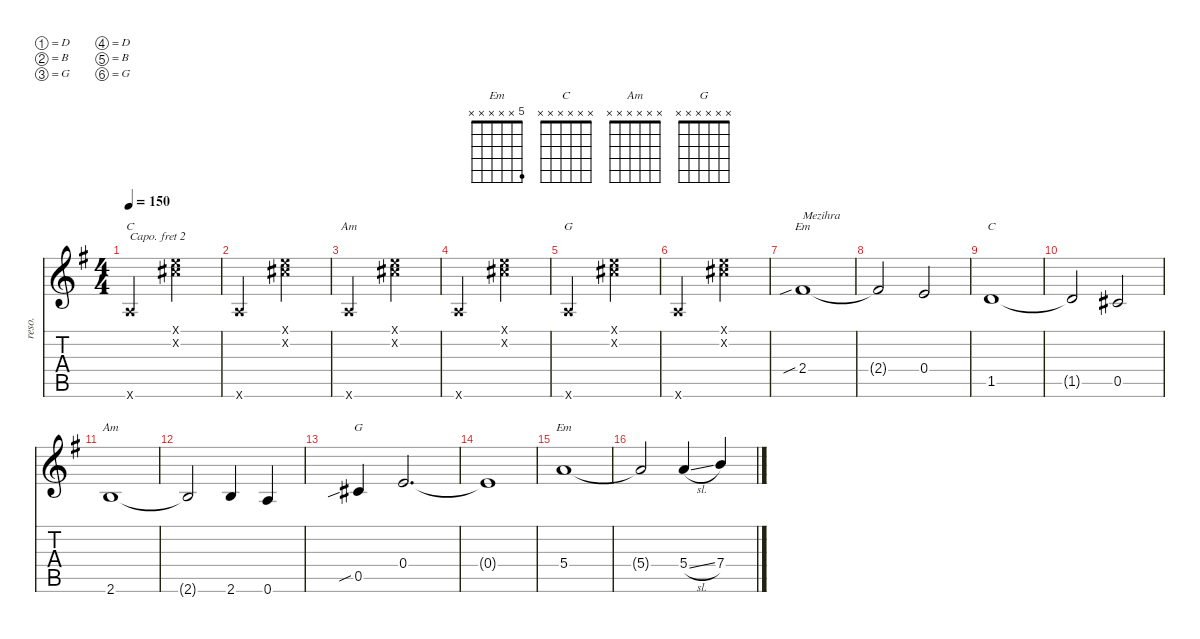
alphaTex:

\defaultSystemsLayout 4
\hideDynamics
\bracketExtendMode nobrackets
\track ("Resonator" "reso.") {instrument acousticguitarsteel}
\staff {score tabs}
\capo 2
\tuning (D4 B3 G3 D3 B2 G2)
\chord ("Em" 2 x x x x x) {showfingering false}
\chord ("C" x 1 x x x x) {showfingering false}
\chord ("Am" x x 2 x x x) {showfingering false}
\chord ("G" x x 4 x x x) {showfingering false}
\chord ("Em" 5 x x x x x) {showfingering false}
\chord ("C" x x x x x x)
\chord ("G" x x x x x x)
\chord ("Am" x x x x x x)
\ts (4 4)
\tempo 150
\clef g2
\ks g
0.6{x acc forcenatural}.2{ch "C" dy mf beam Up} (0.2{x acc #} 0.1{x acc forcenatural}).2{beam Down} |
0.6{x acc forcenatural}.2{beam Up} (0.2{x acc #} 0.1{x acc forcenatural}).2{beam Down} |
0.6{x acc forcenatural}.2{ch "Am" beam Up} (0.2{x acc #} 0.1{x acc forcenatural}).2{beam Down} |
0.6{x acc forcenatural}.2{beam Up} (0.2{x acc #} 0.1{x acc forcenatural}).2{beam Down} |
0.6{x acc forcenatural}.2{ch "G" beam Up} (0.2{x acc #} 0.1{x acc forcenatural}).2{beam Down} |
0.6{x acc forcenatural}.2{beam Up} (0.2{x acc #} 0.1{x acc forcenatural}).2{beam Down} |
2.4{sib acc #}.1{ch "Em" txt "Mezihra" beam Up} |
2.4{t acc #}.2{beam Up} 0.4{acc forcenatural}.2{beam Up} |
1.5{acc forcenatural}.1{ch "C" beam Up} |
1.5{t acc forcenatural}.2{beam Up} 0.5{acc #}.2{beam Up} |
2.6{acc forcenatural}.1{ch "Am" beam Up} |
2.6{t acc forcenatural}.2{beam Up} 2.6{acc forcenatural}.4{beam Up} 0.6{acc forcenatural}.4{beam Up} |
0.5{sib acc #}.4{ch "G" beam Up} 0.4{acc forcenatural}.2{d beam Up} |
0.4{t acc forcenatural}.1{beam Up} |
5.4{acc forcenatural}.1{ch "Em" beam Up} |
5.4{t acc forcenatural}.2{beam Up} 5.4{sl acc forcenatural}.4{beam Up} 7.4{acc forcenatural}.4{beam Up}
